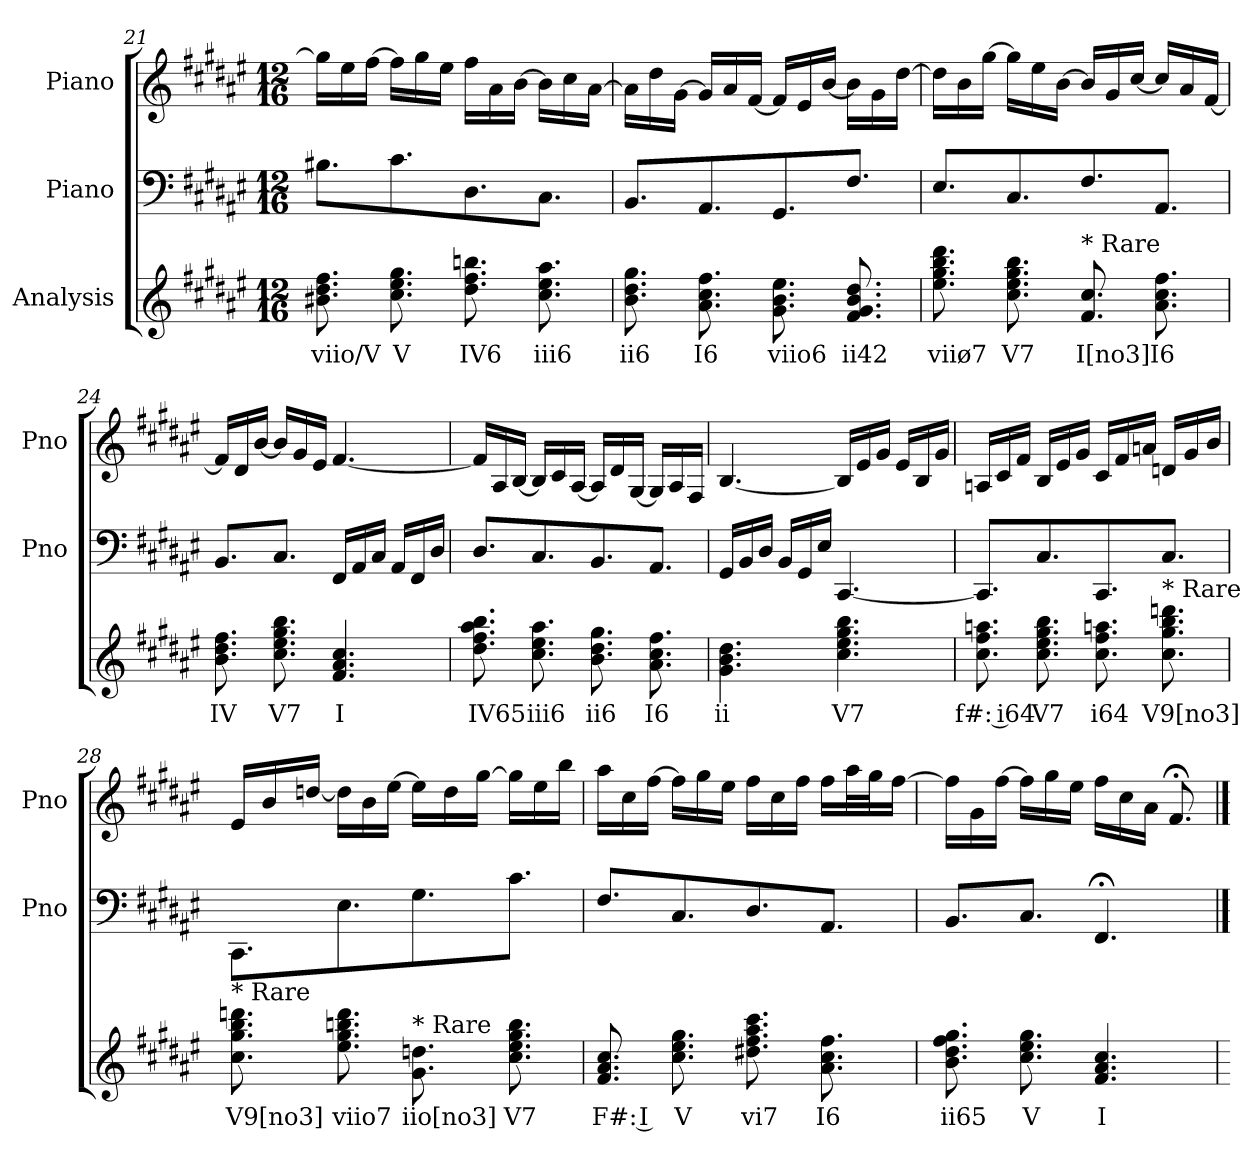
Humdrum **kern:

**kern	**text	**kern	**kern
*part3	*part3	*part2	*part1
*staff3	*staff3	*staff2	*staff1
*I"Analysis	*	*I"Piano	*I"Piano
*	*	*I'Pno	*I'Pno
*	*	*clefF4	*clefG2
*k[f#c#g#d#a#e#]	*	*k[f#c#g#d#a#e#]	*k[f#c#g#d#a#e#]
*M12/16	*	*M12/16	*M12/16
=21	=21	=21	=21
8.b#X 8.dd# 8.ff#	viio/V	8.B#X\L	16gg#\LL]
.	.	.	16ee#\
.	.	.	[16ff#\JJ
8.cc# 8.ee# 8.gg#	V	8.c#\	16ff#\LL]
.	.	.	16gg#\
.	.	.	16ee#\JJ
8.dd# 8.ff# 8.bbn	IV6	8.D#\	16ff#\LL
.	.	.	16a#\
.	.	.	[16b\JJ
8.cc# 8.ee# 8.aa#	iii6	8.C#\J	16b\LL]
.	.	.	16cc#\
.	.	.	[16a#\JJ
=22	=22	=22	=22
8.b 8.dd# 8.gg#	ii6	8.BB/L	16a#\LL]
.	.	.	16dd#\
.	.	.	[16g#\JJ
8.a# 8.cc# 8.ff#	I6	8.AA#/	16g#/LL]
.	.	.	16a#/
.	.	.	[16f#/JJ
8.g# 8.b 8.ee#	viio6	8.GG#/	16f#/LL]
.	.	.	16e#/
.	.	.	[16b/JJ
8.f# 8.g# 8.b 8.dd#	ii42	8.F#/J	16b\LL]
.	.	.	16g#\
.	.	.	[16dd#\JJ
=23	=23	=23	=23
8.ee# 8.gg# 8.bb 8.ddd#	viiø7	8.E#/L	16dd#\LL]
.	.	.	16b\
.	.	.	[16gg#\JJ
8.cc# 8.ee# 8.gg# 8.bb	V7	8.C#/	16gg#\LL]
.	.	.	16ee#\
.	.	.	[16b\JJ
!LO:TX:t=* Rare	!	!	!
8.f# 8.cc#	I[no3]	8.F#/	16b/LL]
.	.	.	16g#/
.	.	.	[16cc#/JJ
8.a# 8.cc# 8.ff#	I6	8.AA#/J	16cc#/LL]
.	.	.	16a#/
.	.	.	[16f#/JJ
!!LO:LB:g=z
=24	=24	=24	=24
8.b 8.dd# 8.ff#	IV	8.BB/L	16f#/LL]
.	.	.	16d#/
.	.	.	[16b/JJ
8.cc# 8.ee# 8.gg# 8.bb	V7	8.C#/J	16b/LL]
.	.	.	16g#/
.	.	.	16e#/JJ
4.f# 4.a# 4.cc#	I	16FF#/LL	[4.f#/
.	.	16AA#/	.
.	.	16C#/JJ	.
.	.	16AA#/LL	.
.	.	16FF#/	.
.	.	16D#/JJ	.
=25	=25	=25	=25
8.dd# 8.ff# 8.aa# 8.bb	IV65	8.D#/L	16f#/LL]
.	.	.	16A#/
.	.	.	[16B/JJ
8.cc# 8.ee# 8.aa#	iii6	8.C#/	16B/LL]
.	.	.	16c#/
.	.	.	[16A#/JJ
8.b 8.dd# 8.gg#	ii6	8.BB/	16A#/LL]
.	.	.	16d#/
.	.	.	[16G#/JJ
8.a# 8.cc# 8.ff#	I6	8.AA#/J	16G#/LL]
.	.	.	16A#/
.	.	.	16F#/JJ
=26	=26	=26	=26
4.g# 4.b 4.dd#	ii	16GG#/LL	[4.B/
.	.	16BB/	.
.	.	16D#/JJ	.
.	.	16BB/LL	.
.	.	16GG#/	.
.	.	16E#/JJ	.
4.cc# 4.ee# 4.gg# 4.bb	V7	[4.CC#/	16B/LL]
.	.	.	16e#/
.	.	.	16g#/JJ
.	.	.	16e#/LL
.	.	.	16B/
.	.	.	16g#/JJ
=27	=27	=27	=27
8.cc# 8.ff# 8.aan	f#: i64	8.CC#/L]	16An/LL
.	.	.	16c#/
.	.	.	16f#/JJ
8.cc# 8.ee# 8.gg# 8.bb	V7	8.C#/	16B/LL
.	.	.	16e#/
.	.	.	16g#/JJ
8.cc# 8.ff# 8.aan	i64	8.CC#/	16c#/LL
.	.	.	16f#/
.	.	.	16an/JJ
!LO:TX:t=* Rare	!	!	!
8.cc# 8.gg# 8.bb 8.dddn	V9[no3]	8.C#/J	16dn/LL
.	.	.	16g#/
.	.	.	16b/JJ
!!LO:LB:g=z
=28	=28	=28	=28
!LO:TX:t=* Rare	!	!	!
8.cc# 8.gg# 8.bb 8.dddn	V9[no3]	8.CC#\L	16e#/LL
.	.	.	16b/
.	.	.	[16ddn/JJ
8.ee# 8.gg# 8.bbn 8.ddd	viio7	8.E#\	16dd\LL]
.	.	.	16b\
.	.	.	[16ee#\JJ
!LO:TX:t=* Rare	!	!	!
8.g# 8.ddn	iio[no3]	8.G#\	16ee#\LL]
.	.	.	16dd\
.	.	.	[16gg#\JJ
8.cc# 8.ee# 8.gg# 8.bb	V7	8.c#\J	16gg#\LL]
.	.	.	16ee#\
.	.	.	16bb\JJ
=29	=29	=29	=29
8.f# 8.a# 8.cc#	F#: I	8.F#/L	16aa#\LL
.	.	.	16cc#\
.	.	.	[16ff#\JJ
8.cc# 8.ee# 8.gg#	V	8.C#/	16ff#\LL]
.	.	.	16gg#\
.	.	.	16ee#\JJ
8.dd#X 8.ff# 8.aa# 8.ccc#	vi7	8.D#/	16ff#\LL
.	.	.	16cc#\
.	.	.	16ff#\JJ
8.a# 8.cc# 8.ff#	I6	8.AA#/J	16ff#\LL
.	.	.	32aa#\L
.	.	.	32gg#\J
.	.	.	[16ff#\JJ
=30	=30	=30	=30
8.b 8.dd# 8.ff# 8.gg#	ii65	8.BB/L	16ff#\LL]
.	.	.	16g#\
.	.	.	[16ff#\JJ
8.cc# 8.ee# 8.gg#	V	8.C#/J	16ff#\LL]
.	.	.	16gg#\
.	.	.	16ee#\JJ
4.f# 4.a# 4.cc#	I	4.FF#;/	16ff#\LL
.	.	.	16cc#\
.	.	.	16a#\JJ
.	.	.	8.f#;</
=	==	==	==
*-	*-	*-	*-
